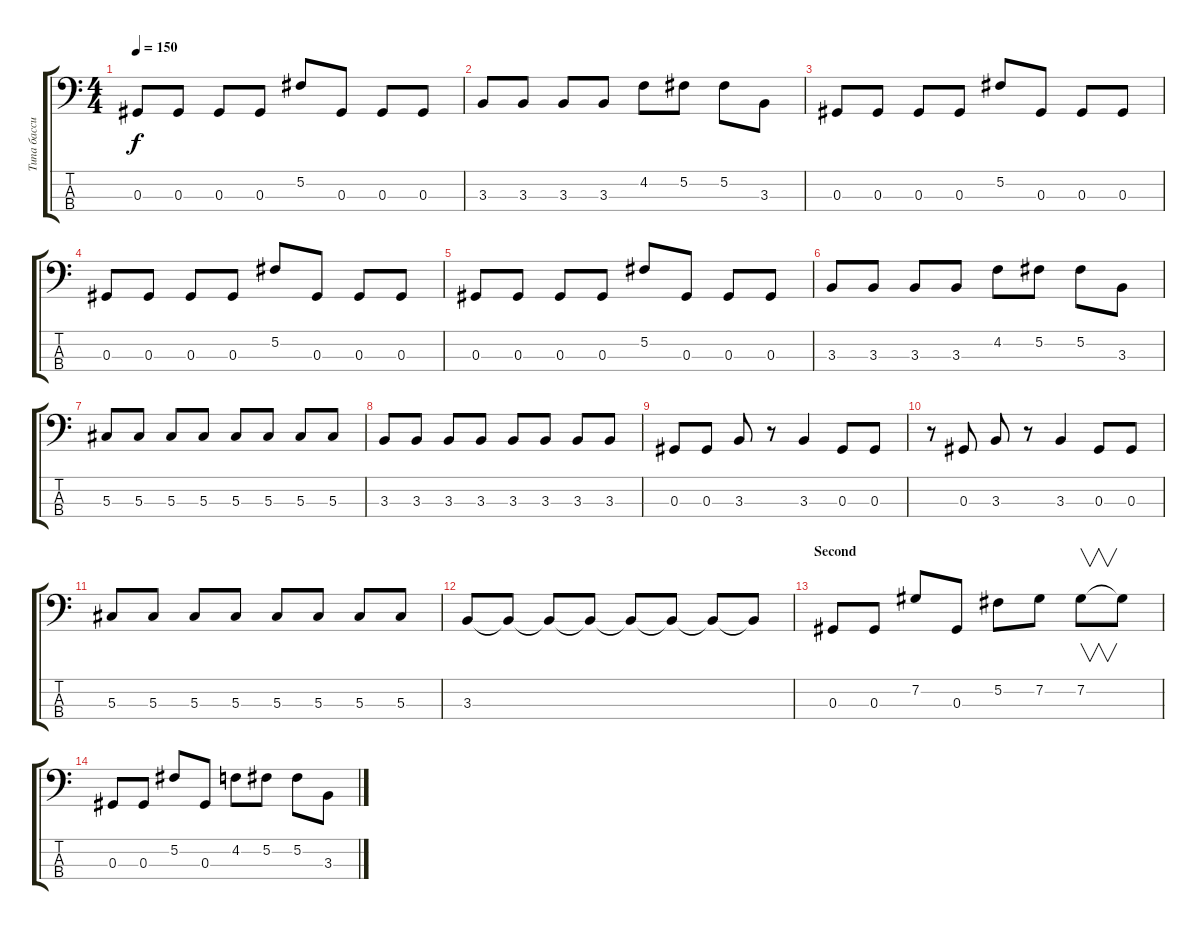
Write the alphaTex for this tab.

\track ("Типа бассист" "Типа басси") {instrument electricbasspick}
\staff {score tabs}
\tuning (Gb2 Db2 Ab1 Eb1) {hide}
\ts (4 4)
\tempo 150
\clef f4
\ks c
0.3.8{dy f} 0.3.8 0.3.8 0.3.8 5.2.8 0.3.8 0.3.8 0.3.8 |
3.3.8 3.3.8 3.3.8 3.3.8 4.2.8 5.2.8 5.2.8 3.3.8 |
0.3.8 0.3.8 0.3.8 0.3.8 5.2.8 0.3.8 0.3.8 0.3.8 |
0.3.8 0.3.8 0.3.8 0.3.8 5.2.8 0.3.8 0.3.8 0.3.8 |
0.3.8 0.3.8 0.3.8 0.3.8 5.2.8 0.3.8 0.3.8 0.3.8 |
3.3.8 3.3.8 3.3.8 3.3.8 4.2.8 5.2.8 5.2.8 3.3.8 |
5.3.8 5.3.8 5.3.8 5.3.8 5.3.8 5.3.8 5.3.8 5.3.8 |
3.3.8 3.3.8 3.3.8 3.3.8 3.3.8 3.3.8 3.3.8 3.3.8 |
0.3.8 0.3.8 3.3.8 r.8 3.3.4 0.3.8 0.3.8 |
r.8 0.3.8 3.3.8 r.8 3.3.4 0.3.8 0.3.8 |
5.3.8 5.3.8 5.3.8 5.3.8 5.3.8 5.3.8 5.3.8 5.3.8 |
3.3.8 3.3{t}.8 3.3{t}.8 3.3{t}.8 3.3{t}.8 3.3{t}.8 3.3{t}.8 3.3{t}.8 |
\section ("" "Second")
0.3.8 0.3.8 7.2.8 0.3.8 5.2.8 7.2.8 7.2.8{v} 7.2{t}.8 |
0.3.8 0.3.8 5.2.8 0.3.8 4.2.8 5.2.8 5.2.8 3.3.8
